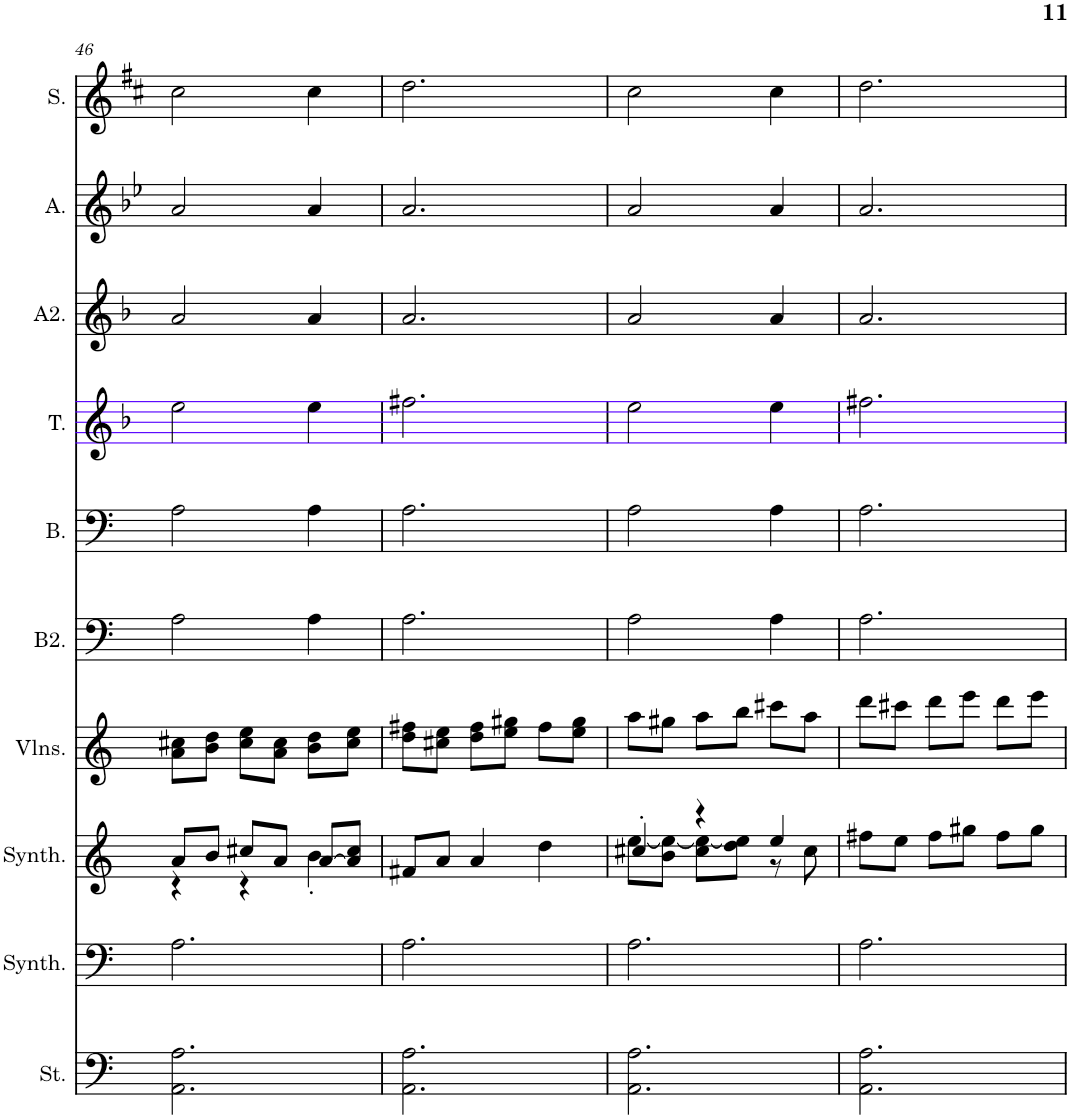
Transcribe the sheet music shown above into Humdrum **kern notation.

**kern	**kern	**kern	**kern	**kern	**kern	**kern	**kern	**kern	**kern
*part10	*part9	*part8	*part7	*part6	*part5	*part4	*part3	*part2	*part1
*staff10	*staff9	*staff8	*staff7	*staff6	*staff5	*staff4	*staff3	*staff2	*staff1
*I"Cordes, D'Bass/Strings, etc	*I"Synthétiseur d'instruments à cordes, Synth strings, etc	*I"Synthétiseur d'instruments à cordes, Synth strings 2	*I"Violons, 1st violins	*I"Basse 2	*I"Basse	*I"Tenor	*I"Alto 2	*I"Alto	*I"Soprano
*I'St.	*I'Synth.	*I'Synth.	*I'Vlns.	*I'B2.	*I'B.	*I'T.	*I'A2.	*I'A.	*I'S.
!!LO:PB:g=z
*clefF4	*clefG2	*clefF4	*clefG2	*clefF4	*clefF4	*clefG2	*clefG2	*clefG2	*clefG2
*k[]	*k[]	*k[]	*k[]	*k[]	*k[]	*k[b-]	*k[b-]	*k[b-e-]	*k[f#c#]
*M3/4	*M3/4	*M3/4	*M3/4	*M3/4	*M3/4	*M3/4	*M3/4	*M3/4	*M3/4
=46	=46	=46	=46	=46	=46	=46	=46	=46	=46
*	*	*^	*	*	*	*	*	*	*
2.AA\ 2.A\	2.A\	8a/L	4r	8a\ 8cc#X\L	2A\	2A\	2ee\	2a/	2a/	2cc#\
.	.	8b/J	.	8b\ 8dd\J	.	.	.	.	.	.
.	.	8cc#X/L	4r	8cc#\ 8ee\L	.	.	.	.	.	.
.	.	8a/J	.	8a\ 8cc#\J	.	.	.	.	.	.
.	.	[8a/L	4b'\	8b\ 8dd\L	4A\	4A\	4ee\	4a/	4a/	4cc#\
.	.	8a/] 8cc#/J	.	8cc#\ 8ee\J	.	.	.	.	.	.
*	*	*v	*v	*	*	*	*	*	*	*
=47	=47	=47	=47	=47	=47	=47	=47	=47	=47
2.AA\ 2.A\	2.A\	8f#X/L	8dd\ 8ff#X\L	2.A\	2.A\	2.ff#X\	2.a/	2.a/	2.dd\
.	.	8a/J	8cc#X\ 8ee\J	.	.	.	.	.	.
.	.	4a/	8dd\ 8ff#\L	.	.	.	.	.	.
.	.	.	8ee\ 8gg#X\J	.	.	.	.	.	.
.	.	4dd\	8ff#\L	.	.	.	.	.	.
.	.	.	8ee\ 8gg#\J	.	.	.	.	.	.
=48	=48	=48	=48	=48	=48	=48	=48	=48	=48
*	*	*^	*	*	*	*	*	*	*
2.AA\ 2.A\	2.A\	4cc#X'/	[8ee\L	8aa\L	2A\	2A\	2ee\	2a/	2a/	2cc#\
.	.	.	8b\ 8ee\_J	8gg#X\J	.	.	.	.	.	.
.	.	4r	8cc#\ 8ee\_L	8aa\L	.	.	.	.	.	.
.	.	.	8dd\ 8ee\]J	8bb\J	.	.	.	.	.	.
.	.	4ee/	8r	8ccc#X\L	4A\	4A\	4ee\	4a/	4a/	4cc#\
.	.	.	8cc#\	8aa\J	.	.	.	.	.	.
*	*	*v	*v	*	*	*	*	*	*	*
=49	=49	=49	=49	=49	=49	=49	=49	=49	=49
2.AA\ 2.A\	2.A\	8ff#X\L	8ddd\L	2.A\	2.A\	2.ff#X\	2.a/	2.a/	2.dd\
.	.	8ee\J	8ccc#X\J	.	.	.	.	.	.
.	.	8ff#\L	8ddd\L	.	.	.	.	.	.
.	.	8gg#X\J	8eee\J	.	.	.	.	.	.
.	.	8ff#\L	8ddd\L	.	.	.	.	.	.
.	.	8gg#\J	8eee\J	.	.	.	.	.	.
=	=	=	=	=	=	=	=	=	=
*-	*-	*-	*-	*-	*-	*-	*-	*-	*-
